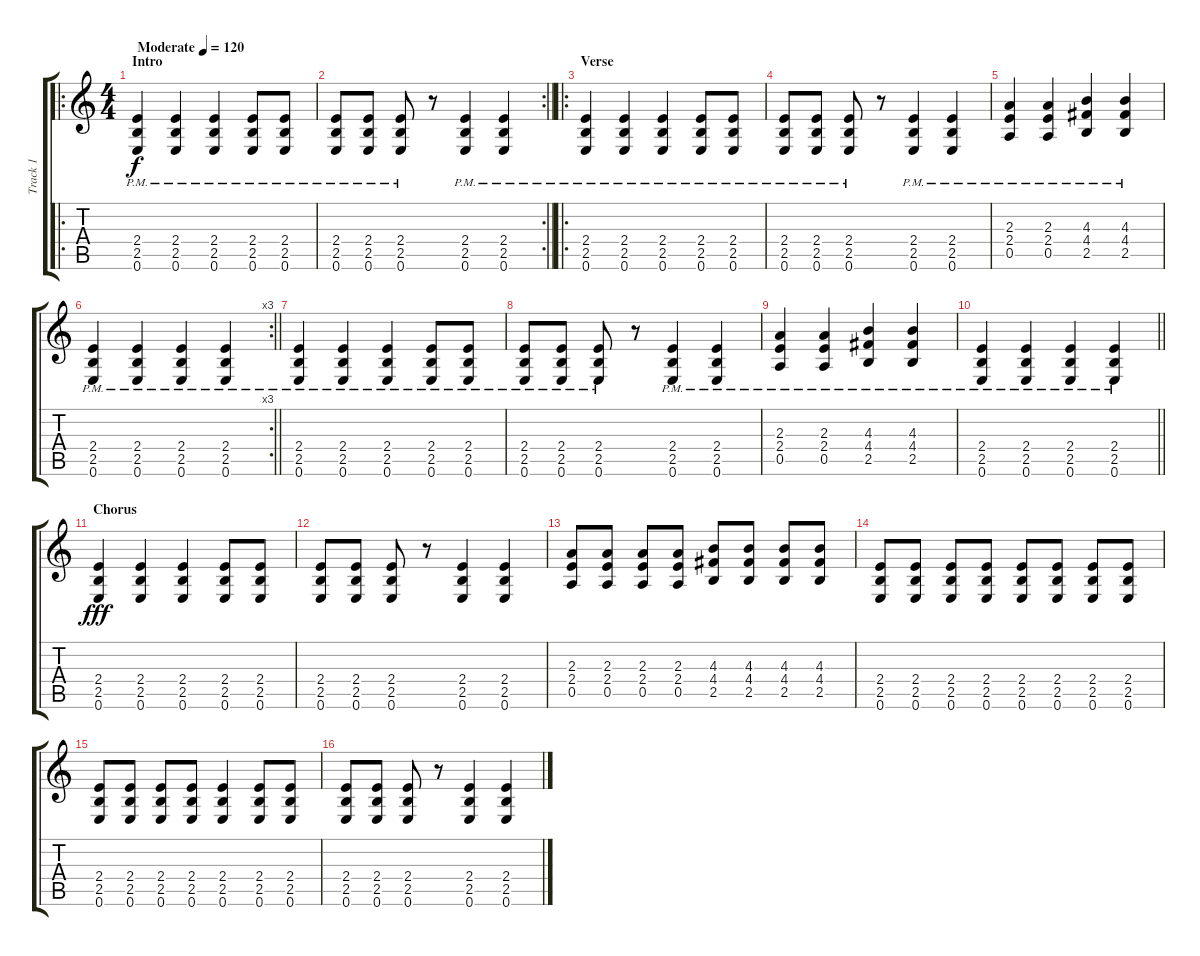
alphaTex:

\track ("Track 1" "Track 1") {instrument electricguitarclean}
\staff {score tabs}
\tuning (E4 B3 G3 D3 A2 E2) {hide}
\ro
\ts (4 4)
\section ("" "Intro")
\tempo (120 "Moderate")
\clef g2
\ks c
(2.4{pm} 2.5{pm} 0.6{pm}).4{dy f instrument electricguitarclean} (2.4{pm} 2.5{pm} 0.6{pm}).4 (2.4{pm} 2.5{pm} 0.6{pm}).4 (2.4{pm} 2.5{pm} 0.6{pm}).8 (2.4{pm} 2.5{pm} 0.6{pm}).8 |
\rc 2
\barLineRight lightlight
(2.4{pm} 2.5{pm} 0.6{pm}).8 (2.4{pm} 2.5{pm} 0.6{pm}).8 (2.4{pm} 2.5{pm} 0.6{pm}).8 r.8 (2.4{pm} 2.5{pm} 0.6{pm}).4 (2.4{pm} 2.5{pm} 0.6{pm}).4 |
\ro
\section ("" "Verse")
(2.4{pm} 2.5{pm} 0.6{pm}).4 (2.4{pm} 2.5{pm} 0.6{pm}).4 (2.4{pm} 2.5{pm} 0.6{pm}).4 (2.4{pm} 2.5{pm} 0.6{pm}).8 (2.4{pm} 2.5{pm} 0.6{pm}).8 |
(2.4{pm} 2.5{pm} 0.6{pm}).8 (2.4{pm} 2.5{pm} 0.6{pm}).8 (2.4{pm} 2.5{pm} 0.6{pm}).8 r.8 (2.4{pm} 2.5{pm} 0.6{pm}).4 (2.4{pm} 2.5{pm} 0.6{pm}).4 |
(2.3{pm} 2.4{pm} 0.5{pm}).4 (2.3{pm} 2.4{pm} 0.5{pm}).4 (4.3{pm} 4.4{pm} 2.5{pm}).4 (4.3{pm} 4.4{pm} 2.5{pm}).4 |
\rc 3
\barLineRight lightlight
(2.4{pm} 2.5{pm} 0.6{pm}).4 (2.4{pm} 2.5{pm} 0.6{pm}).4 (2.4{pm} 2.5{pm} 0.6{pm}).4 (2.4{pm} 2.5{pm} 0.6{pm}).4 |
(2.4{pm} 2.5{pm} 0.6{pm}).4 (2.4{pm} 2.5{pm} 0.6{pm}).4 (2.4{pm} 2.5{pm} 0.6{pm}).4 (2.4{pm} 2.5{pm} 0.6{pm}).8 (2.4{pm} 2.5{pm} 0.6{pm}).8 |
(2.4{pm} 2.5{pm} 0.6{pm}).8 (2.4{pm} 2.5{pm} 0.6{pm}).8 (2.4{pm} 2.5{pm} 0.6{pm}).8 r.8 (2.4{pm} 2.5{pm} 0.6{pm}).4 (2.4{pm} 2.5{pm} 0.6{pm}).4 |
(2.3{pm} 2.4{pm} 0.5{pm}).4 (2.3{pm} 2.4{pm} 0.5{pm}).4 (4.3{pm} 4.4{pm} 2.5{pm}).4 (4.3{pm} 4.4{pm} 2.5{pm}).4 |
\barLineRight lightlight
(2.4{pm} 2.5{pm} 0.6{pm}).4 (2.4{pm} 2.5{pm} 0.6{pm}).4 (2.4{pm} 2.5{pm} 0.6{pm}).4 (2.4{pm} 2.5{pm} 0.6{pm}).4 |
\section ("" "Chorus")
(2.4 2.5 0.6).4{dy fff} (2.4 2.5 0.6).4 (2.4 2.5 0.6).4 (2.4 2.5 0.6).8 (2.4 2.5 0.6).8 |
(2.4 2.5 0.6).8 (2.4 2.5 0.6).8 (2.4 2.5 0.6).8 r.8 (2.4 2.5 0.6).4 (2.4 2.5 0.6).4 |
(2.3 2.4 0.5).8 (2.3 2.4 0.5).8 (2.3 2.4 0.5).8 (2.3 2.4 0.5).8 (4.3 4.4 2.5).8 (4.3 4.4 2.5).8 (4.3 4.4 2.5).8 (4.3 4.4 2.5).8 |
(2.4 2.5 0.6).8 (2.4 2.5 0.6).8 (2.4 2.5 0.6).8 (2.4 2.5 0.6).8 (2.4 2.5 0.6).8 (2.4 2.5 0.6).8 (2.4 2.5 0.6).8 (2.4 2.5 0.6).8 |
(2.4 2.5 0.6).8 (2.4 2.5 0.6).8 (2.4 2.5 0.6).8 (2.4 2.5 0.6).8 (2.4 2.5 0.6).4 (2.4 2.5 0.6).8 (2.4 2.5 0.6).8 |
(2.4 2.5 0.6).8 (2.4 2.5 0.6).8 (2.4 2.5 0.6).8 r.8 (2.4 2.5 0.6).4 (2.4 2.5 0.6).4
